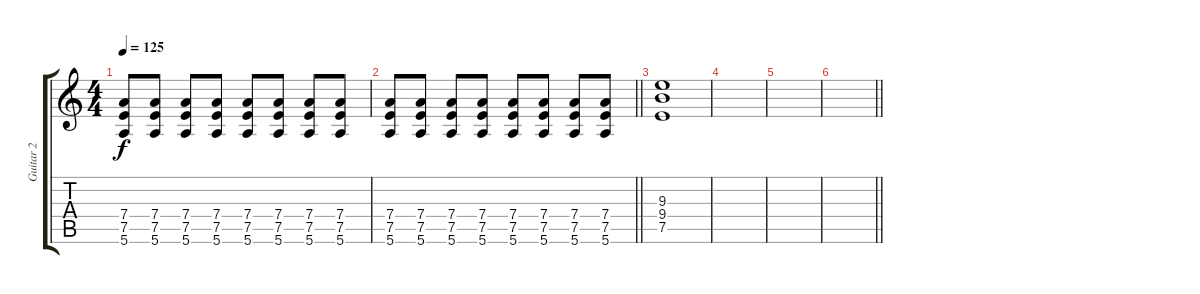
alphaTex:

\track ("Guitar 2" "Guitar 2") {instrument electricguitarmuted}
\staff {score tabs}
\tuning (E4 B3 G3 D3 A2 E2) {hide}
\ts (4 4)
\tempo 125
\clef g2
\ks c
(7.4 7.5 5.6).8{dy f} (7.4 7.5 5.6).8 (7.4 7.5 5.6).8 (7.4 7.5 5.6).8 (7.4 7.5 5.6).8 (7.4 7.5 5.6).8 (7.4 7.5 5.6).8 (7.4 7.5 5.6).8 |
\barLineRight lightlight
(7.4 7.5 5.6).8 (7.4 7.5 5.6).8 (7.4 7.5 5.6).8 (7.4 7.5 5.6).8 (7.4 7.5 5.6).8 (7.4 7.5 5.6).8 (7.4 7.5 5.6).8 (7.4 7.5 5.6).8 |
(9.3 9.4 7.5).1 |
|
|
\barLineRight lightlight
